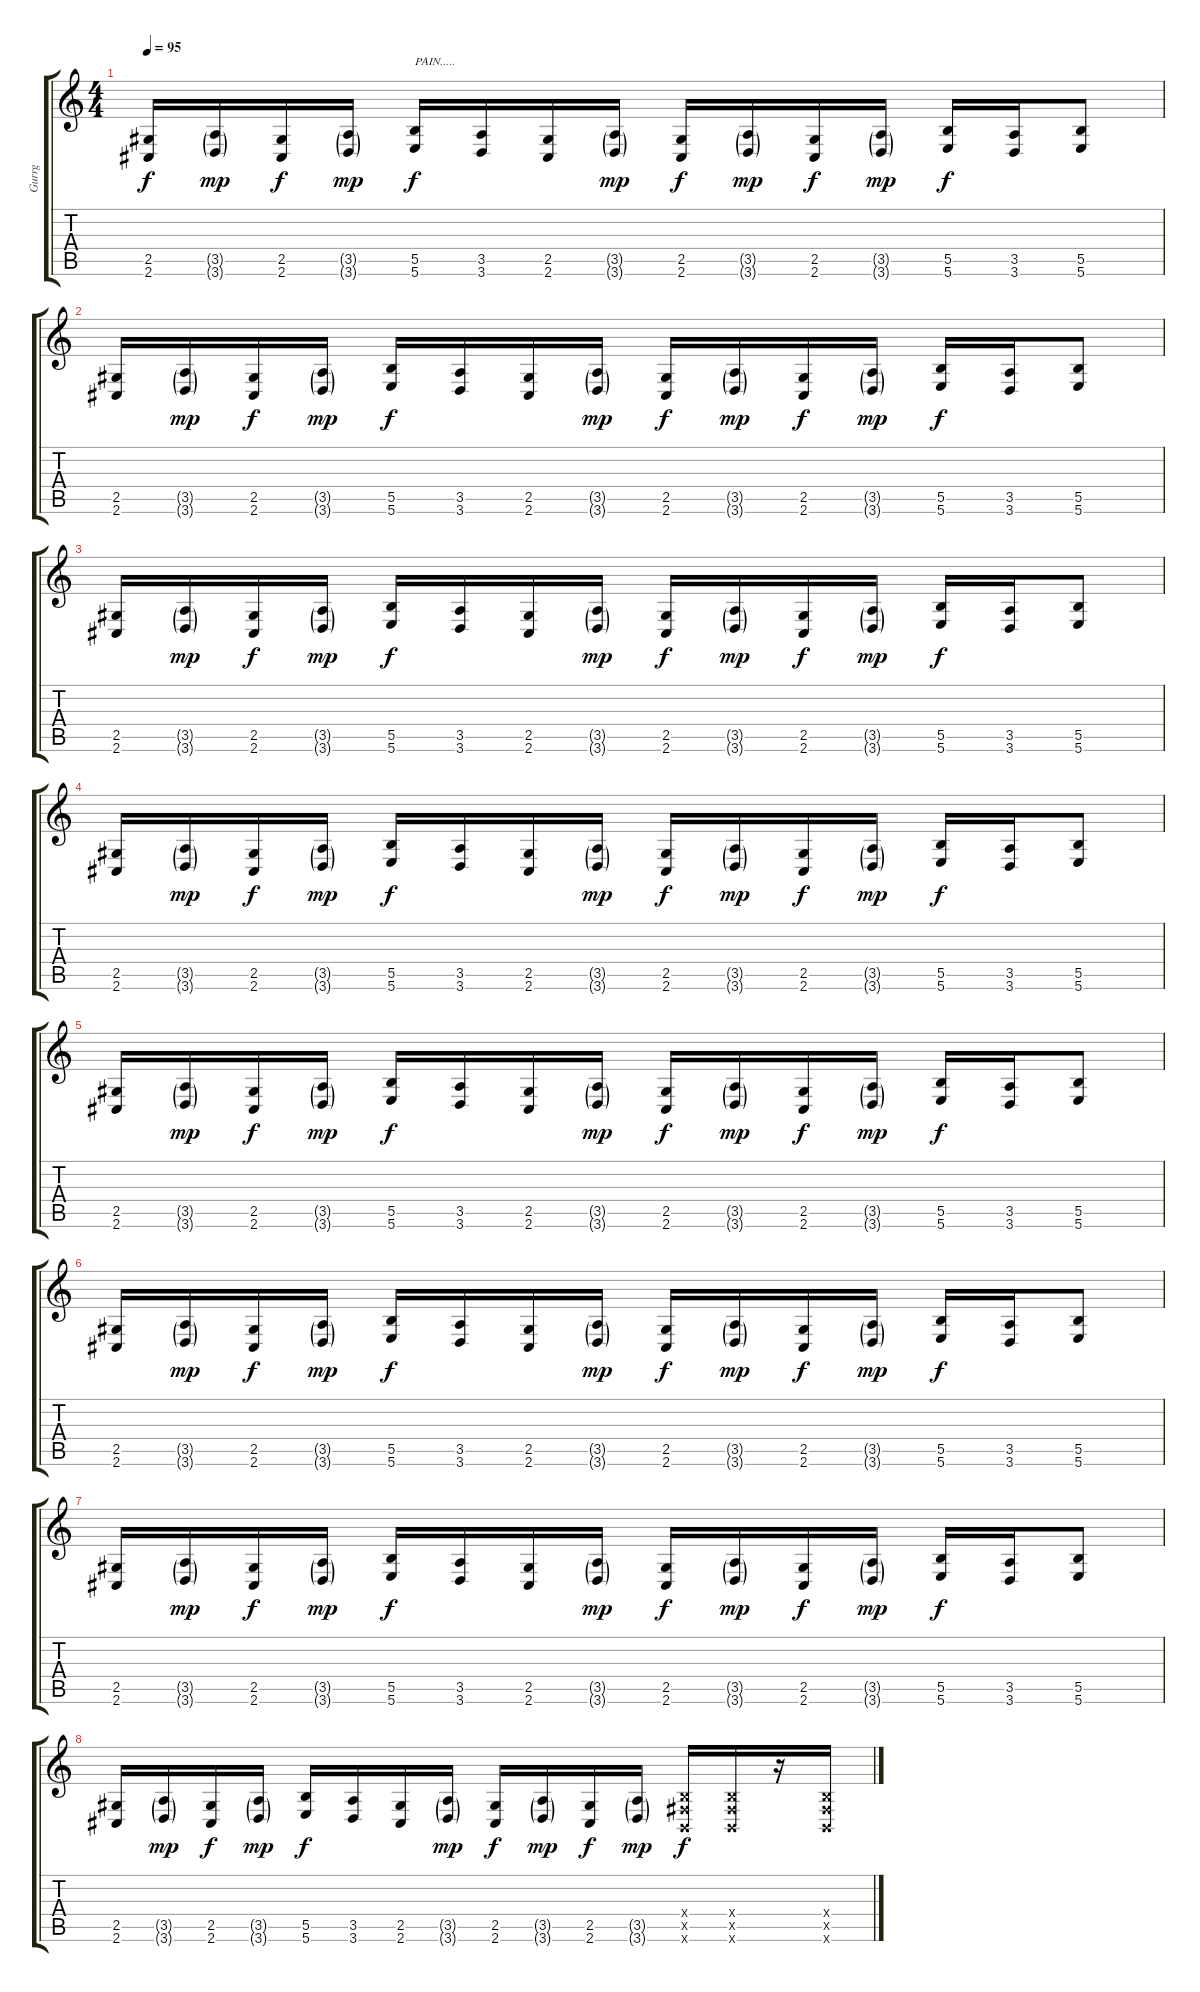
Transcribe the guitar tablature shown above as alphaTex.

\track ("Gurrg" "Gurrg") {instrument electricguitarjazz}
\staff {score tabs}
\tuning (Db4 Ab3 E3 B2 Gb2 B1) {hide}
\ts (4 4)
\tempo 95
\clef g2
\ks c
(2.5 2.6).16{dy f} (3.5{g} 3.6{g}).16{dy mp} (2.5 2.6).16{dy f} (3.5{g} 3.6{g}).16{dy mp} (5.5 5.6).16{txt "PAIN....." dy f} (3.5 3.6).16 (2.5 2.6).16 (3.5{g} 3.6{g}).16{dy mp} (2.5 2.6).16{dy f} (3.5{g} 3.6{g}).16{dy mp} (2.5 2.6).16{dy f} (3.5{g} 3.6{g}).16{dy mp} (5.5 5.6).16{dy f} (3.5 3.6).16 (5.5 5.6).8 |
(2.5 2.6).16 (3.5{g} 3.6{g}).16{dy mp} (2.5 2.6).16{dy f} (3.5{g} 3.6{g}).16{dy mp} (5.5 5.6).16{dy f} (3.5 3.6).16 (2.5 2.6).16 (3.5{g} 3.6{g}).16{dy mp} (2.5 2.6).16{dy f} (3.5{g} 3.6{g}).16{dy mp} (2.5 2.6).16{dy f} (3.5{g} 3.6{g}).16{dy mp} (5.5 5.6).16{dy f} (3.5 3.6).16 (5.5 5.6).8 |
(2.5 2.6).16 (3.5{g} 3.6{g}).16{dy mp} (2.5 2.6).16{dy f} (3.5{g} 3.6{g}).16{dy mp} (5.5 5.6).16{dy f} (3.5 3.6).16 (2.5 2.6).16 (3.5{g} 3.6{g}).16{dy mp} (2.5 2.6).16{dy f} (3.5{g} 3.6{g}).16{dy mp} (2.5 2.6).16{dy f} (3.5{g} 3.6{g}).16{dy mp} (5.5 5.6).16{dy f} (3.5 3.6).16 (5.5 5.6).8 |
(2.5 2.6).16 (3.5{g} 3.6{g}).16{dy mp} (2.5 2.6).16{dy f} (3.5{g} 3.6{g}).16{dy mp} (5.5 5.6).16{dy f} (3.5 3.6).16 (2.5 2.6).16 (3.5{g} 3.6{g}).16{dy mp} (2.5 2.6).16{dy f} (3.5{g} 3.6{g}).16{dy mp} (2.5 2.6).16{dy f} (3.5{g} 3.6{g}).16{dy mp} (5.5 5.6).16{dy f} (3.5 3.6).16 (5.5 5.6).8 |
(2.5 2.6).16 (3.5{g} 3.6{g}).16{dy mp} (2.5 2.6).16{dy f} (3.5{g} 3.6{g}).16{dy mp} (5.5 5.6).16{dy f} (3.5 3.6).16 (2.5 2.6).16 (3.5{g} 3.6{g}).16{dy mp} (2.5 2.6).16{dy f} (3.5{g} 3.6{g}).16{dy mp} (2.5 2.6).16{dy f} (3.5{g} 3.6{g}).16{dy mp} (5.5 5.6).16{dy f} (3.5 3.6).16 (5.5 5.6).8 |
(2.5 2.6).16 (3.5{g} 3.6{g}).16{dy mp} (2.5 2.6).16{dy f} (3.5{g} 3.6{g}).16{dy mp} (5.5 5.6).16{dy f} (3.5 3.6).16 (2.5 2.6).16 (3.5{g} 3.6{g}).16{dy mp} (2.5 2.6).16{dy f} (3.5{g} 3.6{g}).16{dy mp} (2.5 2.6).16{dy f} (3.5{g} 3.6{g}).16{dy mp} (5.5 5.6).16{dy f} (3.5 3.6).16 (5.5 5.6).8 |
(2.5 2.6).16 (3.5{g} 3.6{g}).16{dy mp} (2.5 2.6).16{dy f} (3.5{g} 3.6{g}).16{dy mp} (5.5 5.6).16{dy f} (3.5 3.6).16 (2.5 2.6).16 (3.5{g} 3.6{g}).16{dy mp} (2.5 2.6).16{dy f} (3.5{g} 3.6{g}).16{dy mp} (2.5 2.6).16{dy f} (3.5{g} 3.6{g}).16{dy mp} (5.5 5.6).16{dy f} (3.5 3.6).16 (5.5 5.6).8 |
(2.5 2.6).16 (3.5{g} 3.6{g}).16{dy mp} (2.5 2.6).16{dy f} (3.5{g} 3.6{g}).16{dy mp} (5.5 5.6).16{dy f} (3.5 3.6).16 (2.5 2.6).16 (3.5{g} 3.6{g}).16{dy mp} (2.5 2.6).16{dy f} (3.5{g} 3.6{g}).16{dy mp} (2.5 2.6).16{dy f} (3.5{g} 3.6{g}).16{dy mp} (0.4{x} 0.5{x} 0.6{x}).16{dy f} (0.4{x} 0.5{x} 0.6{x}).16 r.16 (0.4{x} 0.5{x} 0.6{x}).16
